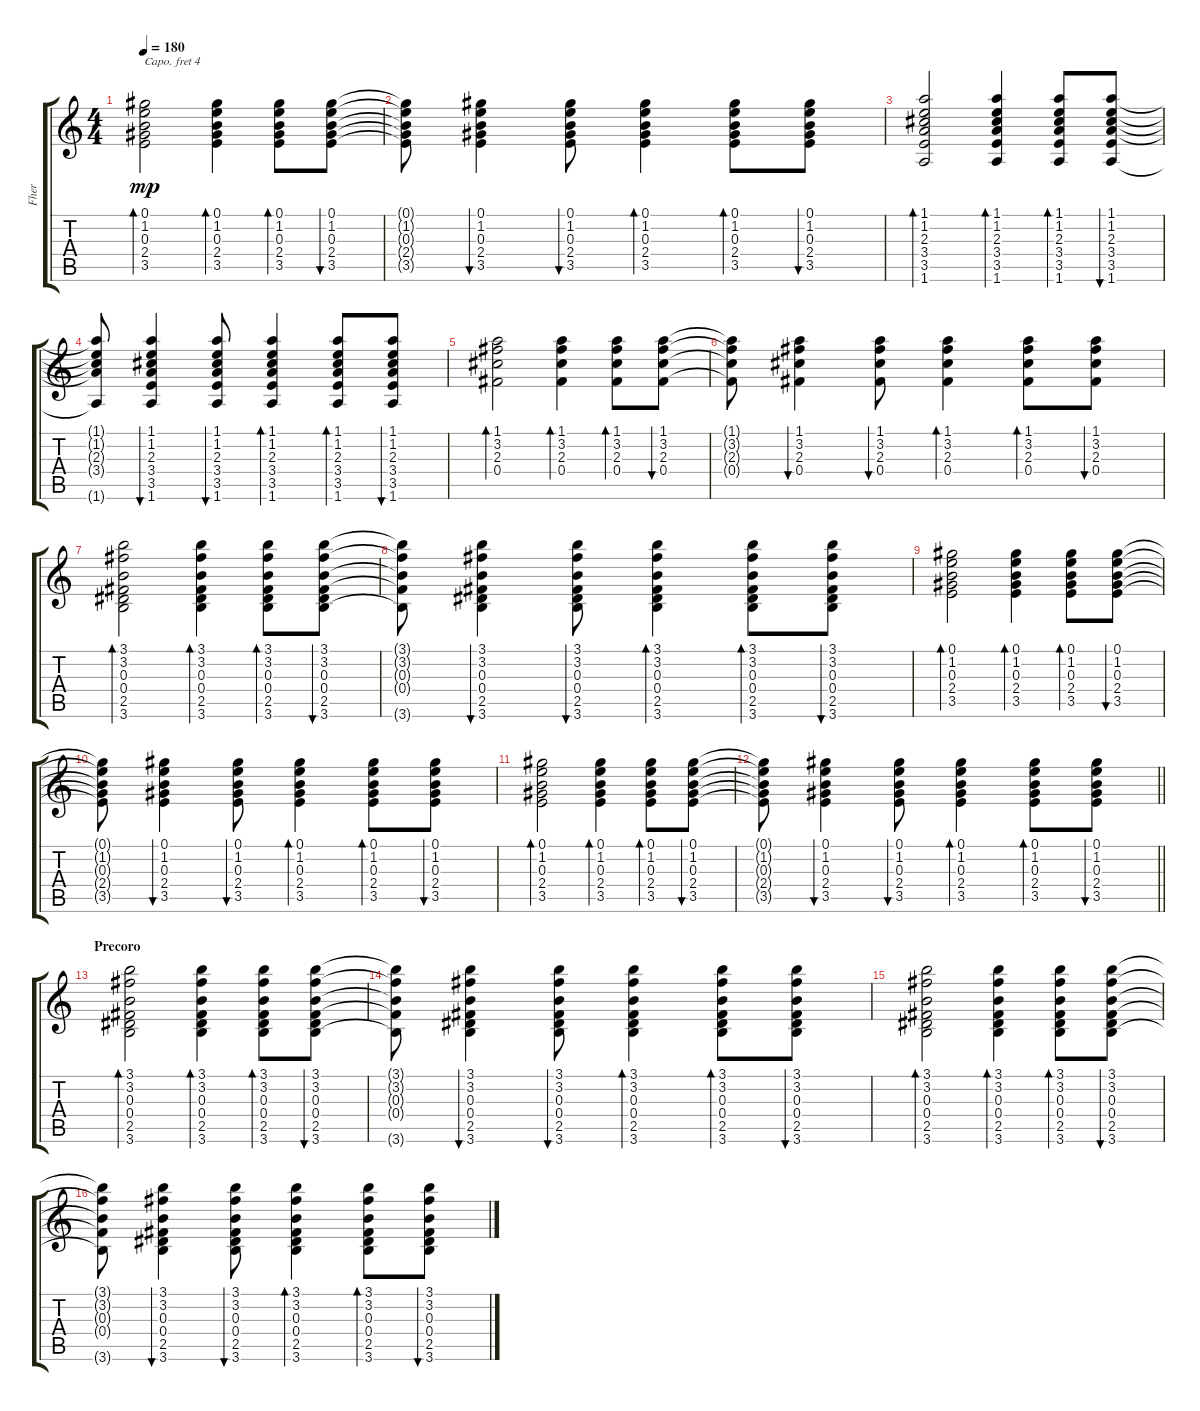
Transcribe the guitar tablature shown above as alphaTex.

\track ("Fher" "Fher") {instrument acousticguitarsteel}
\staff {score tabs}
\capo 4
\tuning (E4 B3 G3 D3 A2 E2) {hide}
\ts (4 4)
\tempo 180
\clef g2
\ks c
(0.1 1.2 0.3 2.4 3.5).2{bd 60 dy mp} (0.1 1.2 0.3 2.4 3.5).4{bd 60} (0.1 1.2 0.3 2.4 3.5).8{bd 60} (0.1 1.2 0.3 2.4 3.5).8{bu 60} |
(0.1{t} 1.2{t} 0.3{t} 2.4{t} 3.5{t}).8 (0.1 1.2 0.3 2.4 3.5).4{bu 60} (0.1 1.2 0.3 2.4 3.5).8{bu 60} (0.1 1.2 0.3 2.4 3.5).4{bd 60} (0.1 1.2 0.3 2.4 3.5).8{bd 60} (0.1 1.2 0.3 2.4 3.5).8{bu 60} |
(1.1 1.2 2.3 3.4 3.5 1.6).2{bd 60} (1.1 1.2 2.3 3.4 3.5 1.6).4{bd 60} (1.1 1.2 2.3 3.4 3.5 1.6).8{bd 60} (1.1 1.2 2.3 3.4 3.5 1.6).8{bu 60} |
(1.1{t} 1.2{t} 2.3{t} 3.4{t} 1.6{t}).8 (1.1 1.2 2.3 3.4 3.5 1.6).4{bu 60} (1.1 1.2 2.3 3.4 3.5 1.6).8{bu 60} (1.1 1.2 2.3 3.4 3.5 1.6).4{bd 60} (1.1 1.2 2.3 3.4 3.5 1.6).8{bd 60} (1.1 1.2 2.3 3.4 3.5 1.6).8{bu 60} |
(1.1 3.2 2.3 0.4).2{bd 60} (1.1 3.2 2.3 0.4).4{bd 60} (1.1 3.2 2.3 0.4).8{bd 60} (1.1 3.2 2.3 0.4).8{bu 60} |
(1.1{t} 3.2{t} 2.3{t} 0.4{t}).8 (1.1 3.2 2.3 0.4).4{bu 60} (1.1 3.2 2.3 0.4).8{bu 60} (1.1 3.2 2.3 0.4).4{bd 60} (1.1 3.2 2.3 0.4).8{bd 60} (1.1 3.2 2.3 0.4).8{bu 60} |
(3.1 3.2 0.3 0.4 2.5 3.6).2{bd 60} (3.1 3.2 0.3 0.4 2.5 3.6).4{bd 60} (3.1 3.2 0.3 0.4 2.5 3.6).8{bd 60} (3.1 3.2 0.3 0.4 2.5 3.6).8{bu 60} |
(3.1{t} 3.2{t} 0.3{t} 0.4{t} 3.6{t}).8 (3.1 3.2 0.3 0.4 2.5 3.6).4{bu 60} (3.1 3.2 0.3 0.4 2.5 3.6).8{bu 60} (3.1 3.2 0.3 0.4 2.5 3.6).4{bd 60} (3.1 3.2 0.3 0.4 2.5 3.6).8{bd 60} (3.1 3.2 0.3 0.4 2.5 3.6).8{bu 60} |
(0.1 1.2 0.3 2.4 3.5).2{bd 60} (0.1 1.2 0.3 2.4 3.5).4{bd 60} (0.1 1.2 0.3 2.4 3.5).8{bd 60} (0.1 1.2 0.3 2.4 3.5).8{bu 60} |
(0.1{t} 1.2{t} 0.3{t} 2.4{t} 3.5{t}).8 (0.1 1.2 0.3 2.4 3.5).4{bu 60} (0.1 1.2 0.3 2.4 3.5).8{bu 60} (0.1 1.2 0.3 2.4 3.5).4{bd 60} (0.1 1.2 0.3 2.4 3.5).8{bd 60} (0.1 1.2 0.3 2.4 3.5).8{bu 60} |
(0.1 1.2 0.3 2.4 3.5).2{bd 60} (0.1 1.2 0.3 2.4 3.5).4{bd 60} (0.1 1.2 0.3 2.4 3.5).8{bd 60} (0.1 1.2 0.3 2.4 3.5).8{bu 60} |
\barLineRight lightlight
(0.1{t} 1.2{t} 0.3{t} 2.4{t} 3.5{t}).8 (0.1 1.2 0.3 2.4 3.5).4{bu 60} (0.1 1.2 0.3 2.4 3.5).8{bu 60} (0.1 1.2 0.3 2.4 3.5).4{bd 60} (0.1 1.2 0.3 2.4 3.5).8{bd 60} (0.1 1.2 0.3 2.4 3.5).8{bu 60} |
\section ("" "Precoro")
(3.1 3.2 0.3 0.4 2.5 3.6).2{bd 60} (3.1 3.2 0.3 0.4 2.5 3.6).4{bd 60} (3.1 3.2 0.3 0.4 2.5 3.6).8{bd 60} (3.1 3.2 0.3 0.4 2.5 3.6).8{bu 60} |
(3.1{t} 3.2{t} 0.3{t} 0.4{t} 3.6{t}).8 (3.1 3.2 0.3 0.4 2.5 3.6).4{bu 60} (3.1 3.2 0.3 0.4 2.5 3.6).8{bu 60} (3.1 3.2 0.3 0.4 2.5 3.6).4{bd 60} (3.1 3.2 0.3 0.4 2.5 3.6).8{bd 60} (3.1 3.2 0.3 0.4 2.5 3.6).8{bu 60} |
(3.1 3.2 0.3 0.4 2.5 3.6).2{bd 60} (3.1 3.2 0.3 0.4 2.5 3.6).4{bd 60} (3.1 3.2 0.3 0.4 2.5 3.6).8{bd 60} (3.1 3.2 0.3 0.4 2.5 3.6).8{bu 60} |
(3.1{t} 3.2{t} 0.3{t} 0.4{t} 3.6{t}).8 (3.1 3.2 0.3 0.4 2.5 3.6).4{bu 60} (3.1 3.2 0.3 0.4 2.5 3.6).8{bu 60} (3.1 3.2 0.3 0.4 2.5 3.6).4{bd 60} (3.1 3.2 0.3 0.4 2.5 3.6).8{bd 60} (3.1 3.2 0.3 0.4 2.5 3.6).8{bu 60}
